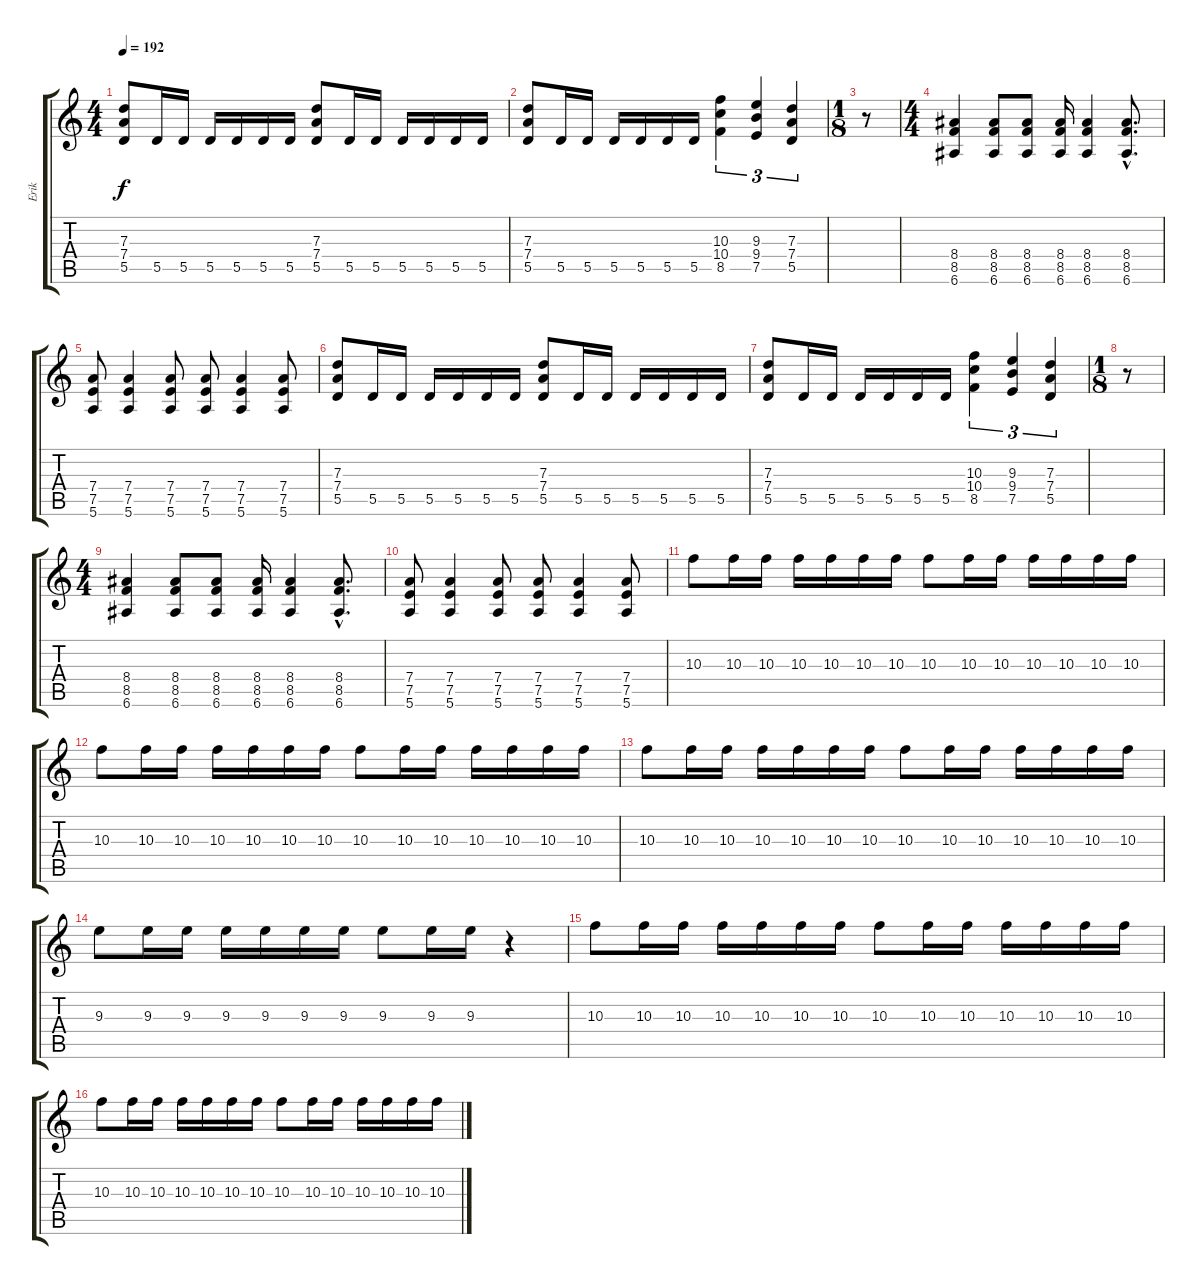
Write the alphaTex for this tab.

\track ("Erik" "Erik") {instrument distortionguitar}
\staff {score tabs}
\tuning (E4 B3 G3 D3 A2 E2) {hide}
\ts (4 4)
\tempo 192
\clef g2
\ks c
(7.3 7.4 5.5).8{dy f} 5.5.16 5.5.16 5.5.16 5.5.16 5.5.16 5.5.16 (7.3 7.4 5.5).8 5.5.16 5.5.16 5.5.16 5.5.16 5.5.16 5.5.16 |
(7.3 7.4 5.5).8 5.5.16 5.5.16 5.5.16 5.5.16 5.5.16 5.5.16 (10.3 10.4 8.5).4{tu (3 2)} (9.3 9.4 7.5).4{tu (3 2)} (7.3 7.4 5.5).4{tu (3 2)} |
\ts (1 8)
r.8 |
\ts (4 4)
(8.4 8.5 6.6).4 (8.4 8.5 6.6).8 (8.4 8.5 6.6).8 (8.4 8.5 6.6).16 (8.4 8.5 6.6).4 (8.4{hac} 8.5{hac} 6.6{hac}).8{d} |
(7.4 7.5 5.6).8 (7.4 7.5 5.6).4 (7.4 7.5 5.6).8 (7.4 7.5 5.6).8 (7.4 7.5 5.6).4 (7.4 7.5 5.6).8 |
(7.3 7.4 5.5).8 5.5.16 5.5.16 5.5.16 5.5.16 5.5.16 5.5.16 (7.3 7.4 5.5).8 5.5.16 5.5.16 5.5.16 5.5.16 5.5.16 5.5.16 |
(7.3 7.4 5.5).8 5.5.16 5.5.16 5.5.16 5.5.16 5.5.16 5.5.16 (10.3 10.4 8.5).4{tu (3 2)} (9.3 9.4 7.5).4{tu (3 2)} (7.3 7.4 5.5).4{tu (3 2)} |
\ts (1 8)
r.8 |
\ts (4 4)
(8.4 8.5 6.6).4 (8.4 8.5 6.6).8 (8.4 8.5 6.6).8 (8.4 8.5 6.6).16 (8.4 8.5 6.6).4 (8.4{hac} 8.5{hac} 6.6{hac}).8{d} |
(7.4 7.5 5.6).8 (7.4 7.5 5.6).4 (7.4 7.5 5.6).8 (7.4 7.5 5.6).8 (7.4 7.5 5.6).4 (7.4 7.5 5.6).8 |
10.3.8 10.3.16 10.3.16 10.3.16 10.3.16 10.3.16 10.3.16 10.3.8 10.3.16 10.3.16 10.3.16 10.3.16 10.3.16 10.3.16 |
10.3.8 10.3.16 10.3.16 10.3.16 10.3.16 10.3.16 10.3.16 10.3.8 10.3.16 10.3.16 10.3.16 10.3.16 10.3.16 10.3.16 |
10.3.8 10.3.16 10.3.16 10.3.16 10.3.16 10.3.16 10.3.16 10.3.8 10.3.16 10.3.16 10.3.16 10.3.16 10.3.16 10.3.16 |
9.3.8 9.3.16 9.3.16 9.3.16 9.3.16 9.3.16 9.3.16 9.3.8 9.3.16 9.3.16 r.4 |
10.3.8 10.3.16 10.3.16 10.3.16 10.3.16 10.3.16 10.3.16 10.3.8 10.3.16 10.3.16 10.3.16 10.3.16 10.3.16 10.3.16 |
10.3.8 10.3.16 10.3.16 10.3.16 10.3.16 10.3.16 10.3.16 10.3.8 10.3.16 10.3.16 10.3.16 10.3.16 10.3.16 10.3.16
